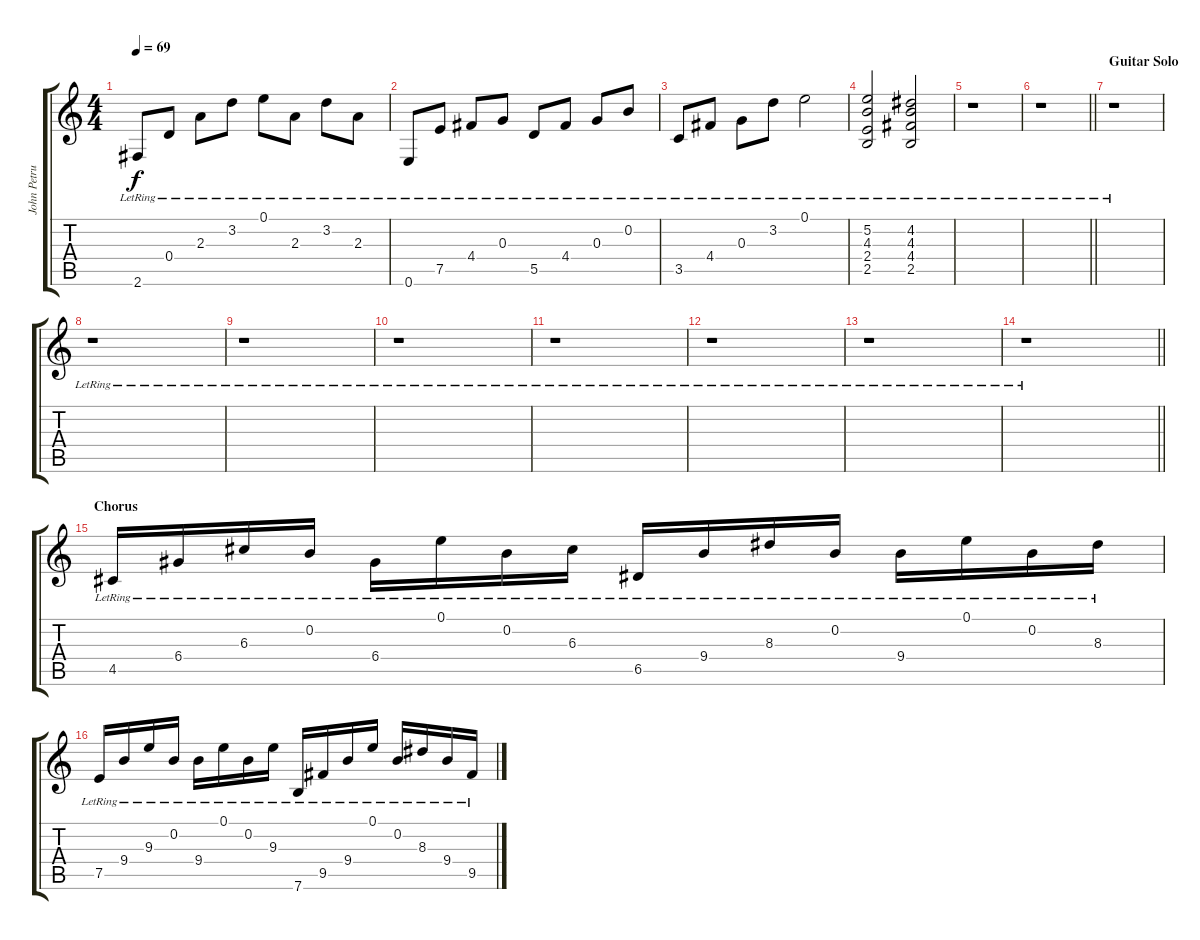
\track ("John Petrucci" "John Petru") {instrument acousticguitarnylon}
\staff {score tabs}
\tuning (E4 B3 G3 D3 A2 E2) {hide}
\ts (4 4)
\tempo 69
\clef g2
\ks c
2.6{lr}.8{dy f} 0.4{lr}.8 2.3{lr}.8 3.2{lr}.8 0.1{lr}.8 2.3{lr}.8 3.2{lr}.8 2.3{lr}.8 |
0.6{lr}.8 7.5{lr}.8 4.4{lr}.8 0.3{lr}.8 5.5{lr}.8 4.4{lr}.8 0.3{lr}.8 0.2{lr}.8 |
3.5{lr}.8 4.4{lr}.8 0.3{lr}.8 3.2{lr}.8 0.1{lr}.2 |
(5.2{lr} 4.3{lr} 2.4{lr} 2.5{lr}).2 (4.2{lr} 4.3{lr} 4.4{lr} 2.5{lr}).2 |
r.1 |
\barLineRight lightlight
r.1 |
\section ("" "Guitar Solo")
r.1 |
r.1 |
r.1 |
r.1 |
r.1 |
r.1 |
r.1 |
\barLineRight lightlight
r.1 |
\section ("" "Chorus")
4.5{lr}.16 6.4{lr}.16 6.3{lr}.16 0.2{lr}.16 6.4{lr}.16 0.1{lr}.16 0.2{lr}.16 6.3{lr}.16 6.5{lr}.16 9.4{lr}.16 8.3{lr}.16 0.2{lr}.16 9.4{lr}.16 0.1{lr}.16 0.2{lr}.16 8.3{lr}.16 |
7.5{lr}.16 9.4{lr}.16 9.3{lr}.16 0.2{lr}.16 9.4{lr}.16 0.1{lr}.16 0.2{lr}.16 9.3{lr}.16 7.6{lr}.16 9.5{lr}.16 9.4{lr}.16 0.1{lr}.16 0.2{lr}.16 8.3{lr}.16 9.4{lr}.16 9.5{lr}.16
